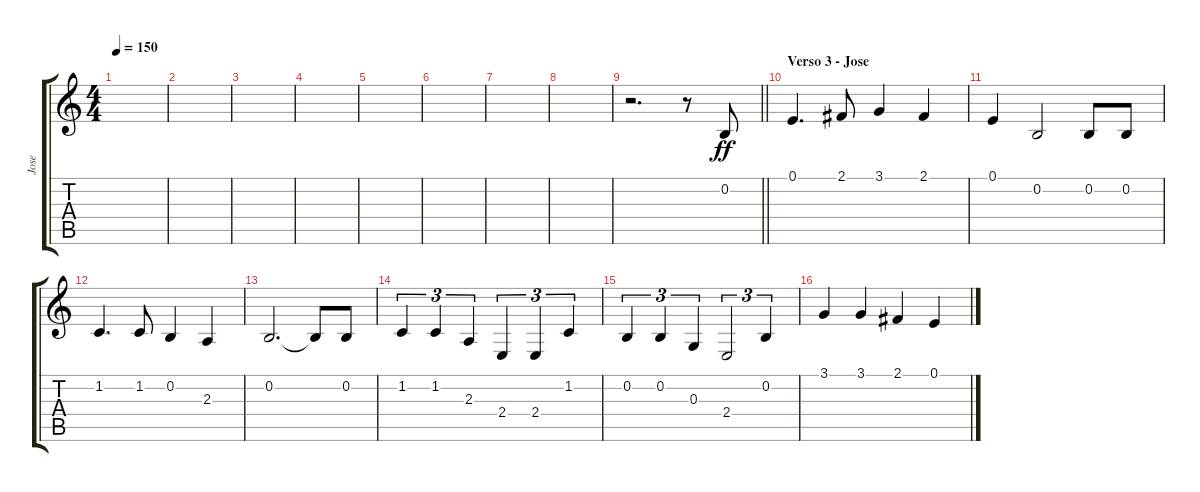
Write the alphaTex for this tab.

\track ("Jose" "Jose") {instrument synthbrass2}
\staff {score tabs}
\tuning (E4 B3 G3 D3 A2 E2) {hide}
\ts (4 4)
\tempo 150
\clef g2
\ks c
|
|
|
|
|
|
|
|
\barLineRight lightlight
r.2{d} r.8 0.2.8{dy ff} |
\section ("" "Verso 3 - Jose")
0.1.4{d} 2.1.8 3.1.4 2.1.4 |
0.1.4 0.2.2 0.2.8 0.2.8 |
1.2.4{d} 1.2.8 0.2.4 2.3.4 |
0.2.2{d} 0.2{t}.8 0.2.8 |
1.2.4{tu (3 2)} 1.2.4{tu (3 2)} 2.3.4{tu (3 2)} 2.4.4{tu (3 2)} 2.4.4{tu (3 2)} 1.2.4{tu (3 2)} |
0.2.4{tu (3 2)} 0.2.4{tu (3 2)} 0.3.4{tu (3 2)} 2.4.2{tu (3 2)} 0.2.4{tu (3 2)} |
3.1.4 3.1.4 2.1.4 0.1.4
